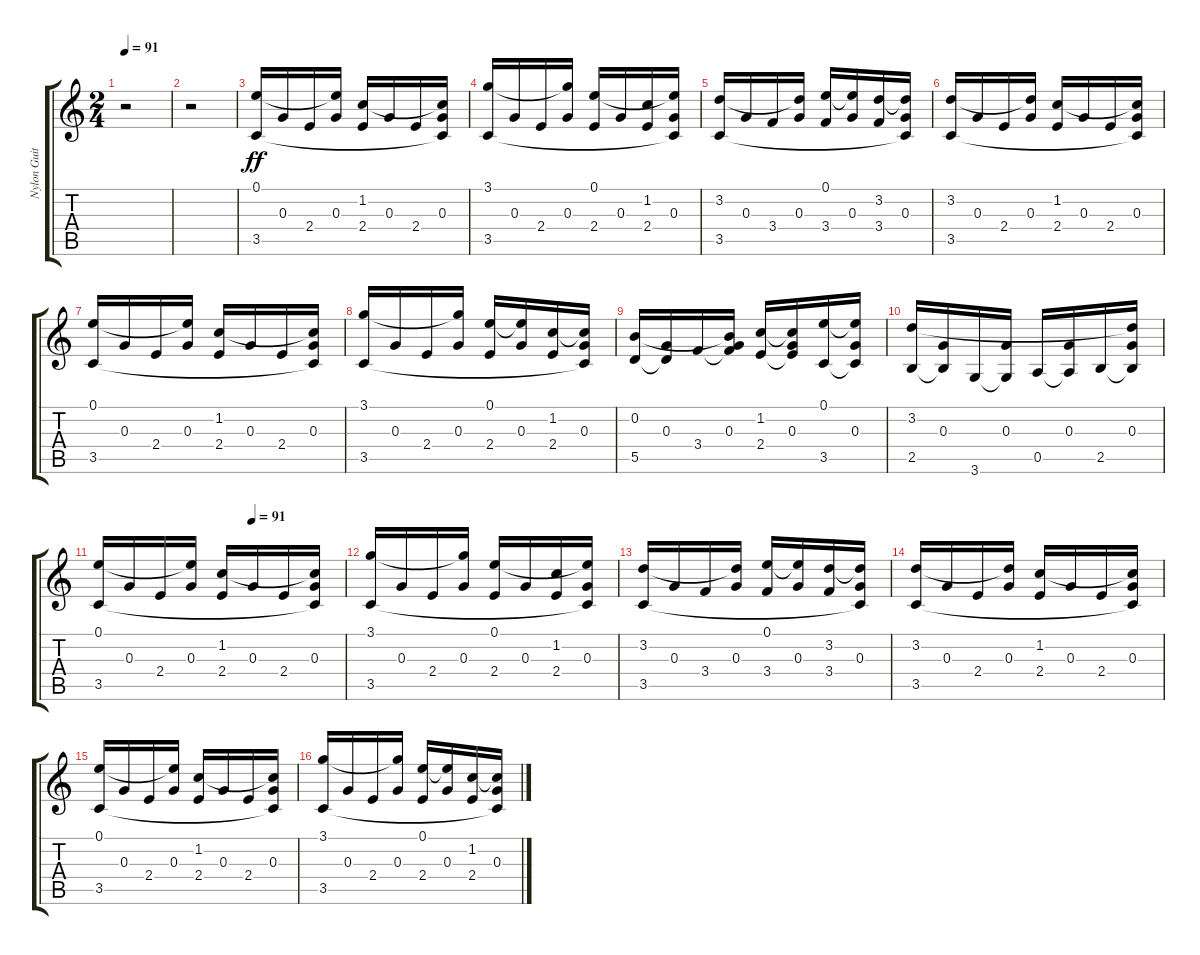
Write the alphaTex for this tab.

\track ("Nylon Guitar" "Nylon Guit") {instrument acousticguitarnylon}
\staff {score tabs}
\tuning (E4 B3 G3 D3 A2 E2) {hide}
\ts (2 4)
\tempo 91
\clef g2
\ks c
r.2{dy ff instrument acousticguitarnylon} |
r.2 |
(0.1 3.5).16{instrument acousticguitarnylon} 0.3.16 2.4.16 (0.1{t} 0.3).16 (1.2 2.4).16 0.3.16 2.4.16 (1.2{t} 0.3 3.5{t}).16 |
(3.1 3.5).16 0.3.16 2.4.16 (3.1{t} 0.3).16 (0.1 2.4).16 0.3.16 (1.2 2.4).16 (0.1{t} 0.3 3.5{t}).16 |
(3.2 3.5).16 0.3.16 3.4.16 (3.2{t} 0.3).16 (0.1 3.4).16 (0.1{t} 0.3).16 (3.2 3.4).16 (3.2{t} 0.3 3.5{t}).16 |
(3.2 3.5).16 0.3.16 2.4.16 (3.2{t} 0.3).16 (1.2 2.4).16 0.3.16 2.4.16 (1.2{t} 0.3 3.5{t}).16 |
(0.1 3.5).16 0.3.16 2.4.16 (0.1{t} 0.3).16 (1.2 2.4).16 0.3.16 2.4.16 (1.2{t} 0.3 3.5{t}).16 |
(3.1 3.5).16 0.3.16 2.4.16 (3.1{t} 0.3).16 (0.1 2.4).16 (0.1{t} 0.3).16 (1.2 2.4).16 (1.2{t} 0.3 3.5{t}).16 |
(0.2 5.5).16 (0.3 5.5{t}).16 3.4.16 (0.2{t} 0.3 3.4{t}).16 (1.2 2.4).16 (1.2{t} 0.3 2.4{t}).16 (0.1 3.5).16 (0.1{t} 0.3 3.5{t}).16 |
(3.2 2.5).16 (0.3 2.5{t}).16 3.6.16 (0.3 3.6{t}).16 0.5.16 (0.3 0.5{t}).16 2.5.16 (3.2{t} 0.3 2.5{t}).16 |
\tempo (91 0.625)
(0.1 3.5).16{instrument acousticguitarnylon} 0.3.16 2.4.16 (0.1{t} 0.3).16 (1.2 2.4).16 0.3.16 2.4.16 (1.2{t} 0.3 3.5{t}).16 |
(3.1 3.5).16 0.3.16 2.4.16 (3.1{t} 0.3).16 (0.1 2.4).16 0.3.16 (1.2 2.4).16 (0.1{t} 0.3 3.5{t}).16 |
(3.2 3.5).16 0.3.16 3.4.16 (3.2{t} 0.3).16 (0.1 3.4).16 (0.1{t} 0.3).16 (3.2 3.4).16 (3.2{t} 0.3 3.5{t}).16 |
(3.2 3.5).16 0.3.16 2.4.16 (3.2{t} 0.3).16 (1.2 2.4).16 0.3.16 2.4.16 (1.2{t} 0.3 3.5{t}).16 |
(0.1 3.5).16 0.3.16 2.4.16 (0.1{t} 0.3).16 (1.2 2.4).16 0.3.16 2.4.16 (1.2{t} 0.3 3.5{t}).16 |
(3.1 3.5).16 0.3.16 2.4.16 (3.1{t} 0.3).16 (0.1 2.4).16 (0.1{t} 0.3).16 (1.2 2.4).16 (1.2{t} 0.3 3.5{t}).16
